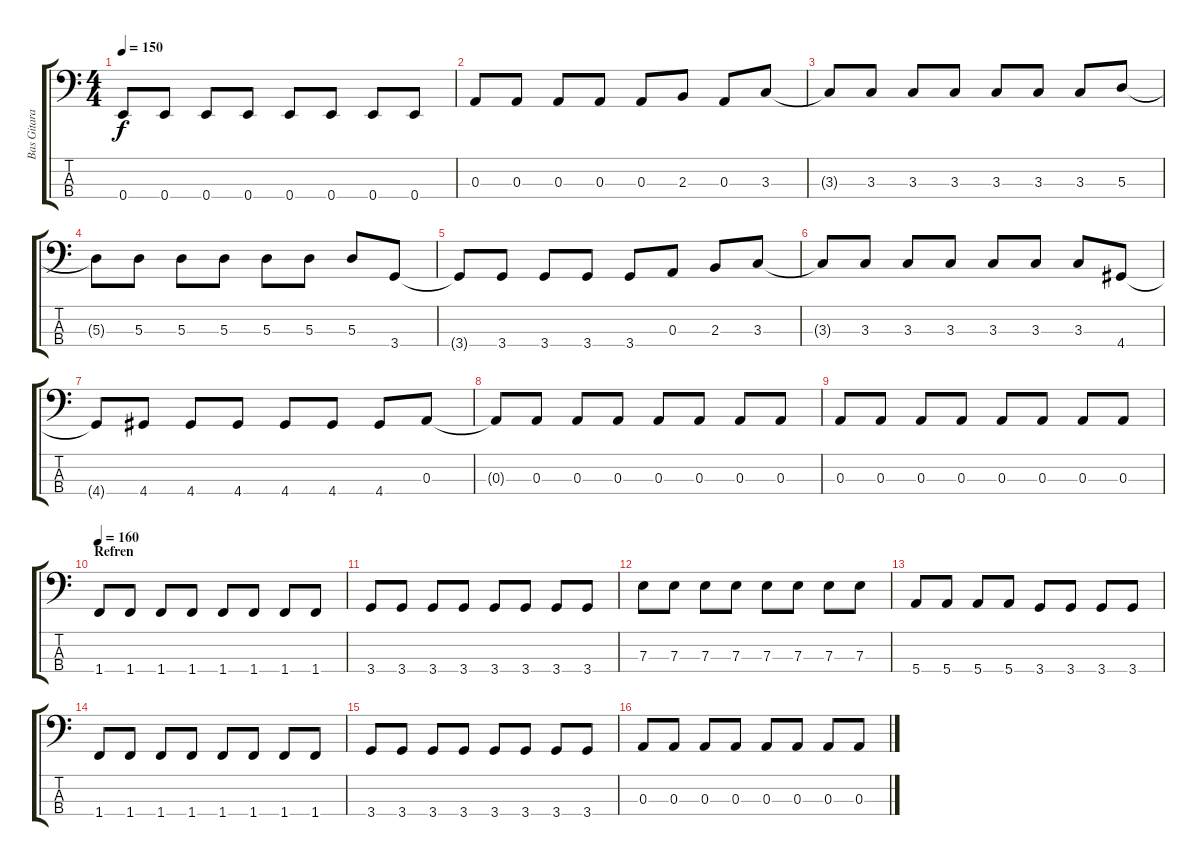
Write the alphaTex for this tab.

\track ("Bas Gitara" "Bas Gitara") {instrument electricbassfinger}
\staff {score tabs}
\tuning (G2 D2 A1 E1) {hide}
\ts (4 4)
\tempo 150
\clef f4
\ks c
0.4{t}.8{dy f} 0.4.8 0.4.8 0.4.8 0.4.8 0.4.8 0.4.8 0.4.8 |
0.3.8 0.3.8 0.3.8 0.3.8 0.3.8 2.3.8 0.3.8 3.3.8 |
3.3{t}.8 3.3.8 3.3.8 3.3.8 3.3.8 3.3.8 3.3.8 5.3.8 |
5.3{t}.8 5.3.8 5.3.8 5.3.8 5.3.8 5.3.8 5.3.8 3.4.8 |
3.4{t}.8 3.4.8 3.4.8 3.4.8 3.4.8 0.3.8 2.3.8 3.3.8 |
3.3{t}.8 3.3.8 3.3.8 3.3.8 3.3.8 3.3.8 3.3.8 4.4.8 |
4.4{t}.8 4.4.8 4.4.8 4.4.8 4.4.8 4.4.8 4.4.8 0.3.8 |
0.3{t}.8 0.3.8 0.3.8 0.3.8 0.3.8 0.3.8 0.3.8 0.3.8 |
0.3.8 0.3.8 0.3.8 0.3.8 0.3.8 0.3.8 0.3.8 0.3.8 |
\section ("" "Refren")
\tempo 160
1.4.8 1.4.8 1.4.8 1.4.8 1.4.8 1.4.8 1.4.8 1.4.8 |
3.4.8 3.4.8 3.4.8 3.4.8 3.4.8 3.4.8 3.4.8 3.4.8 |
7.3.8 7.3.8 7.3.8 7.3.8 7.3.8 7.3.8 7.3.8 7.3.8 |
5.4.8 5.4.8 5.4.8 5.4.8 3.4.8 3.4.8 3.4.8 3.4.8 |
1.4.8 1.4.8 1.4.8 1.4.8 1.4.8 1.4.8 1.4.8 1.4.8 |
3.4.8 3.4.8 3.4.8 3.4.8 3.4.8 3.4.8 3.4.8 3.4.8 |
0.3.8 0.3.8 0.3.8 0.3.8 0.3.8 0.3.8 0.3.8 0.3.8
